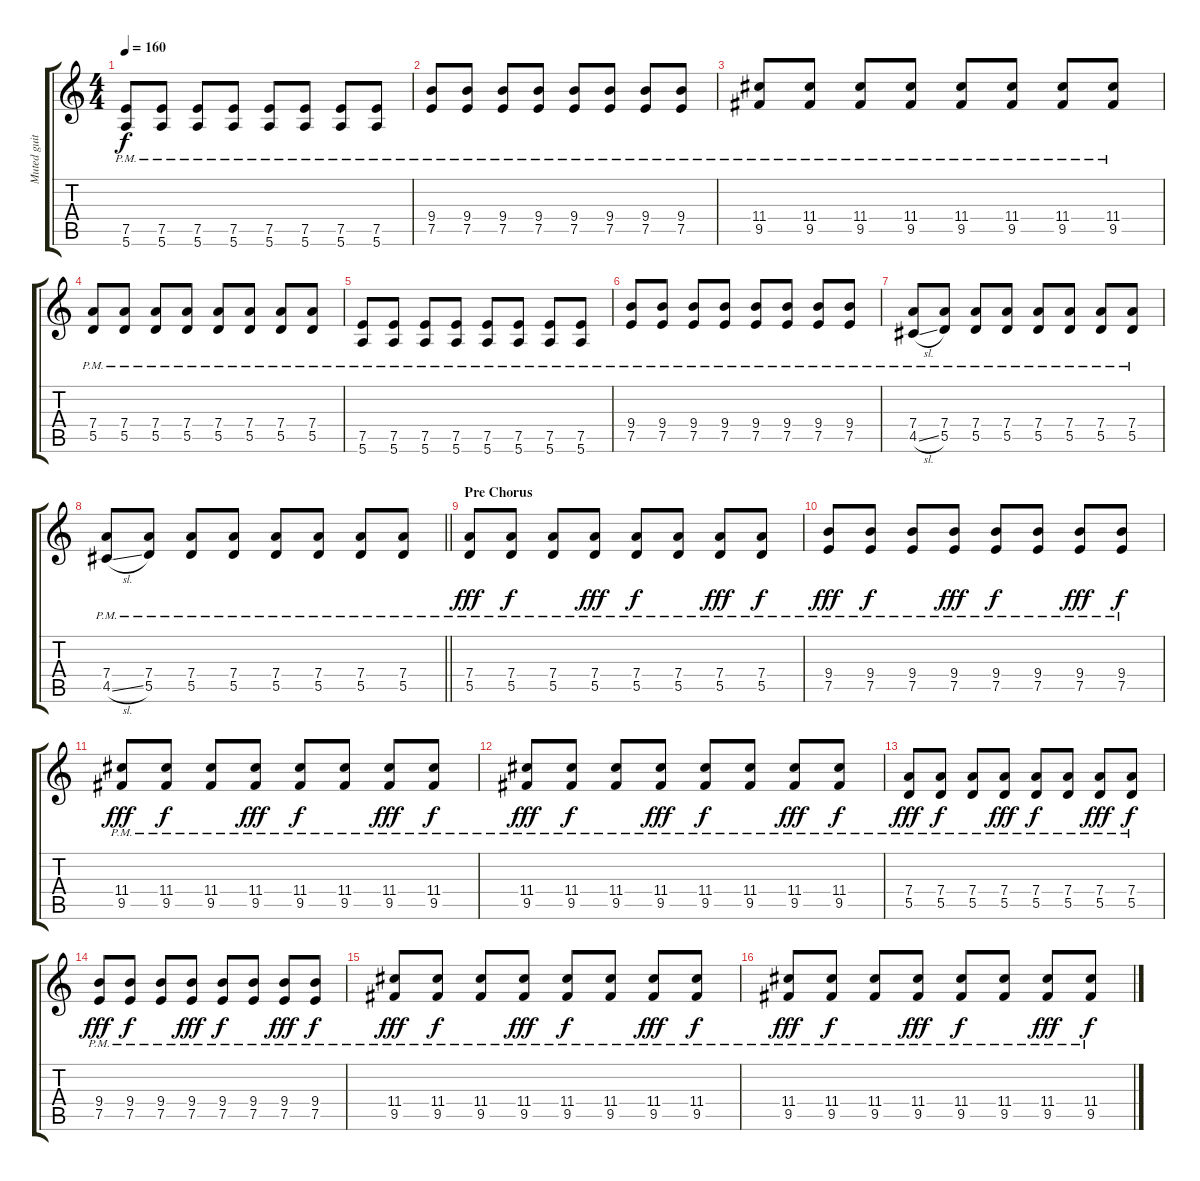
\track ("Muted guitar" "Muted guit") {instrument overdrivenguitar}
\staff {score tabs}
\tuning (E4 B3 G3 D3 A2 E2) {hide}
\ts (4 4)
\tempo 160
\clef g2
\ks c
(7.5{pm} 5.6{pm}).8{dy f} (7.5{pm} 5.6{pm}).8 (7.5{pm} 5.6{pm}).8 (7.5{pm} 5.6{pm}).8 (7.5{pm} 5.6{pm}).8 (7.5{pm} 5.6{pm}).8 (7.5{pm} 5.6{pm}).8 (7.5{pm} 5.6{pm}).8 |
(9.4{pm} 7.5{pm}).8 (9.4{pm} 7.5{pm}).8 (9.4{pm} 7.5{pm}).8 (9.4{pm} 7.5{pm}).8 (9.4{pm} 7.5{pm}).8 (9.4{pm} 7.5{pm}).8 (9.4{pm} 7.5{pm}).8 (9.4{pm} 7.5{pm}).8 |
(11.4{pm} 9.5{pm}).8 (11.4{pm} 9.5{pm}).8 (11.4{pm} 9.5{pm}).8 (11.4{pm} 9.5{pm}).8 (11.4{pm} 9.5{pm}).8 (11.4{pm} 9.5{pm}).8 (11.4{pm} 9.5{pm}).8 (11.4{pm} 9.5{pm}).8 |
(7.4{pm} 5.5{pm}).8 (7.4{pm} 5.5{pm}).8 (7.4{pm} 5.5{pm}).8 (7.4{pm} 5.5{pm}).8 (7.4{pm} 5.5{pm}).8 (7.4{pm} 5.5{pm}).8 (7.4{pm} 5.5{pm}).8 (7.4{pm} 5.5{pm}).8 |
(7.5{pm} 5.6{pm}).8 (7.5{pm} 5.6{pm}).8 (7.5{pm} 5.6{pm}).8 (7.5{pm} 5.6{pm}).8 (7.5{pm} 5.6{pm}).8 (7.5{pm} 5.6{pm}).8 (7.5{pm} 5.6{pm}).8 (7.5{pm} 5.6{pm}).8 |
(9.4{pm} 7.5{pm}).8 (9.4{pm} 7.5{pm}).8 (9.4{pm} 7.5{pm}).8 (9.4{pm} 7.5{pm}).8 (9.4{pm} 7.5{pm}).8 (9.4{pm} 7.5{pm}).8 (9.4{pm} 7.5{pm}).8 (9.4{pm} 7.5{pm}).8 |
(7.4{pm} 4.5{sl pm}).8 (7.4{pm} 5.5{pm}).8 (7.4{pm} 5.5{pm}).8 (7.4{pm} 5.5{pm}).8 (7.4{pm} 5.5{pm}).8 (7.4{pm} 5.5{pm}).8 (7.4{pm} 5.5{pm}).8 (7.4{pm} 5.5{pm}).8 |
\barLineRight lightlight
(7.4{pm} 4.5{sl pm}).8 (7.4{pm} 5.5{pm}).8 (7.4{pm} 5.5{pm}).8 (7.4{pm} 5.5{pm}).8 (7.4{pm} 5.5{pm}).8 (7.4{pm} 5.5{pm}).8 (7.4{pm} 5.5{pm}).8 (7.4{pm} 5.5{pm}).8 |
\section ("" "Pre Chorus")
(7.4{pm} 5.5{pm}).8{dy fff} (7.4{pm} 5.5{pm}).8{dy f} (7.4{pm} 5.5{pm}).8 (7.4{pm} 5.5{pm}).8{dy fff} (7.4{pm} 5.5{pm}).8{dy f} (7.4{pm} 5.5{pm}).8 (7.4{pm} 5.5{pm}).8{dy fff} (7.4{pm} 5.5{pm}).8{dy f} |
(9.4{pm} 7.5{pm}).8{dy fff} (9.4{pm} 7.5{pm}).8{dy f} (9.4{pm} 7.5{pm}).8 (9.4{pm} 7.5{pm}).8{dy fff} (9.4{pm} 7.5{pm}).8{dy f} (9.4{pm} 7.5{pm}).8 (9.4{pm} 7.5{pm}).8{dy fff} (9.4{pm} 7.5{pm}).8{dy f} |
(11.4{pm} 9.5{pm}).8{dy fff} (11.4{pm} 9.5{pm}).8{dy f} (11.4{pm} 9.5{pm}).8 (11.4{pm} 9.5{pm}).8{dy fff} (11.4{pm} 9.5{pm}).8{dy f} (11.4{pm} 9.5{pm}).8 (11.4{pm} 9.5{pm}).8{dy fff} (11.4{pm} 9.5{pm}).8{dy f} |
(11.4{pm} 9.5{pm}).8{dy fff} (11.4{pm} 9.5{pm}).8{dy f} (11.4{pm} 9.5{pm}).8 (11.4{pm} 9.5{pm}).8{dy fff} (11.4{pm} 9.5{pm}).8{dy f} (11.4{pm} 9.5{pm}).8 (11.4{pm} 9.5{pm}).8{dy fff} (11.4{pm} 9.5{pm}).8{dy f} |
(7.4{pm} 5.5{pm}).8{dy fff} (7.4{pm} 5.5{pm}).8{dy f} (7.4{pm} 5.5{pm}).8 (7.4{pm} 5.5{pm}).8{dy fff} (7.4{pm} 5.5{pm}).8{dy f} (7.4{pm} 5.5{pm}).8 (7.4{pm} 5.5{pm}).8{dy fff} (7.4{pm} 5.5{pm}).8{dy f} |
(9.4{pm} 7.5{pm}).8{dy fff} (9.4{pm} 7.5{pm}).8{dy f} (9.4{pm} 7.5{pm}).8 (9.4{pm} 7.5{pm}).8{dy fff} (9.4{pm} 7.5{pm}).8{dy f} (9.4{pm} 7.5{pm}).8 (9.4{pm} 7.5{pm}).8{dy fff} (9.4{pm} 7.5{pm}).8{dy f} |
(11.4{pm} 9.5{pm}).8{dy fff} (11.4{pm} 9.5{pm}).8{dy f} (11.4{pm} 9.5{pm}).8 (11.4{pm} 9.5{pm}).8{dy fff} (11.4{pm} 9.5{pm}).8{dy f} (11.4{pm} 9.5{pm}).8 (11.4{pm} 9.5{pm}).8{dy fff} (11.4{pm} 9.5{pm}).8{dy f} |
(11.4{pm} 9.5{pm}).8{dy fff} (11.4{pm} 9.5{pm}).8{dy f} (11.4{pm} 9.5{pm}).8 (11.4{pm} 9.5{pm}).8{dy fff} (11.4{pm} 9.5{pm}).8{dy f} (11.4{pm} 9.5{pm}).8 (11.4{pm} 9.5{pm}).8{dy fff} (11.4{pm} 9.5{pm}).8{dy f}
